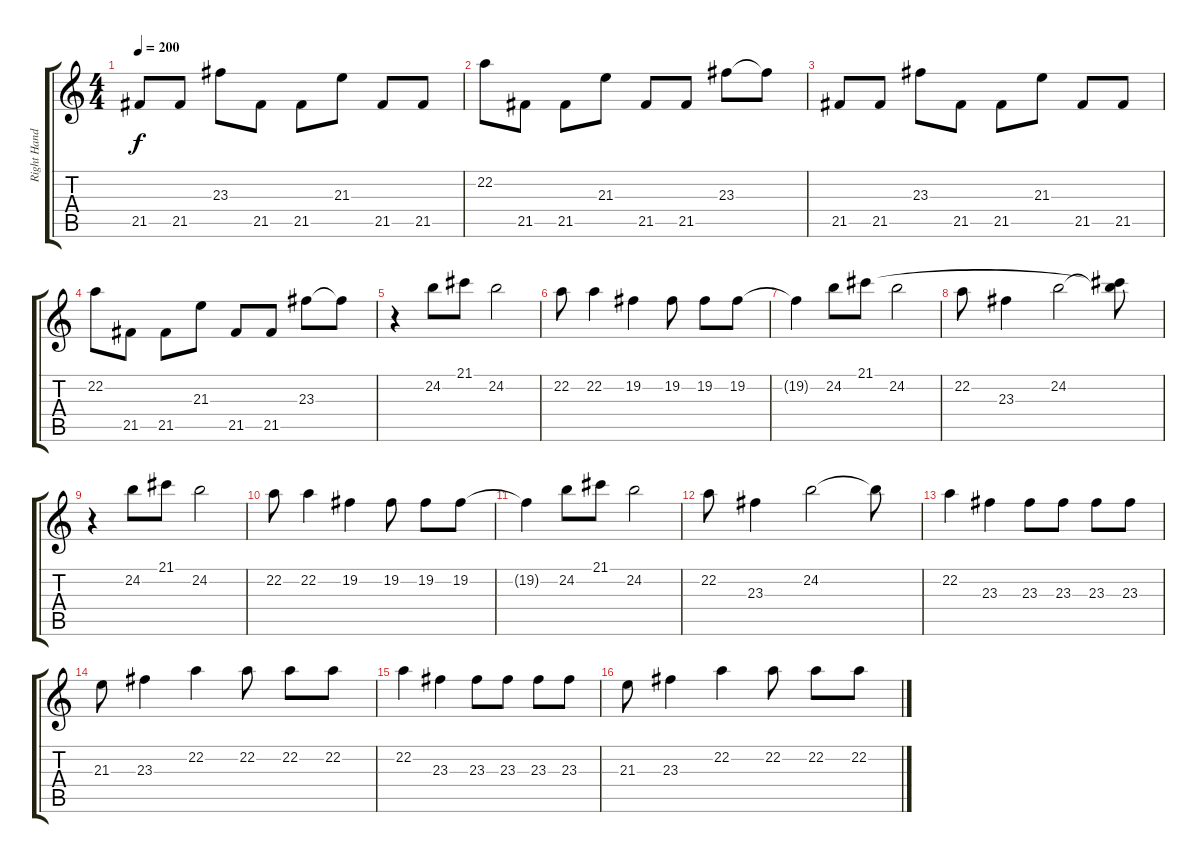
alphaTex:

\track ("Right Hand" "Right Hand") {instrument acousticgrandpiano}
\staff {score tabs}
\tuning (E4 B3 G3 D3 A2 E2) {hide}
\ts (4 4)
\tempo 200
\clef g2
\ks c
21.5.8{dy f} 21.5.8 23.3.8 21.5.8 21.5.8 21.3.8 21.5.8 21.5.8 |
22.2.8 21.5.8 21.5.8 21.3.8 21.5.8 21.5.8 23.3.8 23.3{t}.8 |
21.5.8 21.5.8 23.3.8 21.5.8 21.5.8 21.3.8 21.5.8 21.5.8 |
22.2.8 21.5.8 21.5.8 21.3.8 21.5.8 21.5.8 23.3.8 23.3{t}.8 |
r.4 24.2.8 21.1.8 24.2.2 |
22.2.8 22.2.4 19.2.4 19.2.8 19.2.8 19.2.8 |
19.2{t}.4 24.2.8 21.1.8 24.2.2 |
22.2.8 23.3.4 24.2.2 (21.1{t} 24.2{t}).8 |
r.4 24.2.8 21.1.8 24.2.2 |
22.2.8 22.2.4 19.2.4 19.2.8 19.2.8 19.2.8 |
19.2{t}.4 24.2.8 21.1.8 24.2.2 |
22.2.8 23.3.4 24.2.2 24.2{t}.8 |
22.2.4 23.3.4 23.3.8 23.3.8 23.3.8 23.3.8 |
21.3.8 23.3.4 22.2.4 22.2.8 22.2.8 22.2.8 |
22.2.4 23.3.4 23.3.8 23.3.8 23.3.8 23.3.8 |
21.3.8 23.3.4 22.2.4 22.2.8 22.2.8 22.2.8
